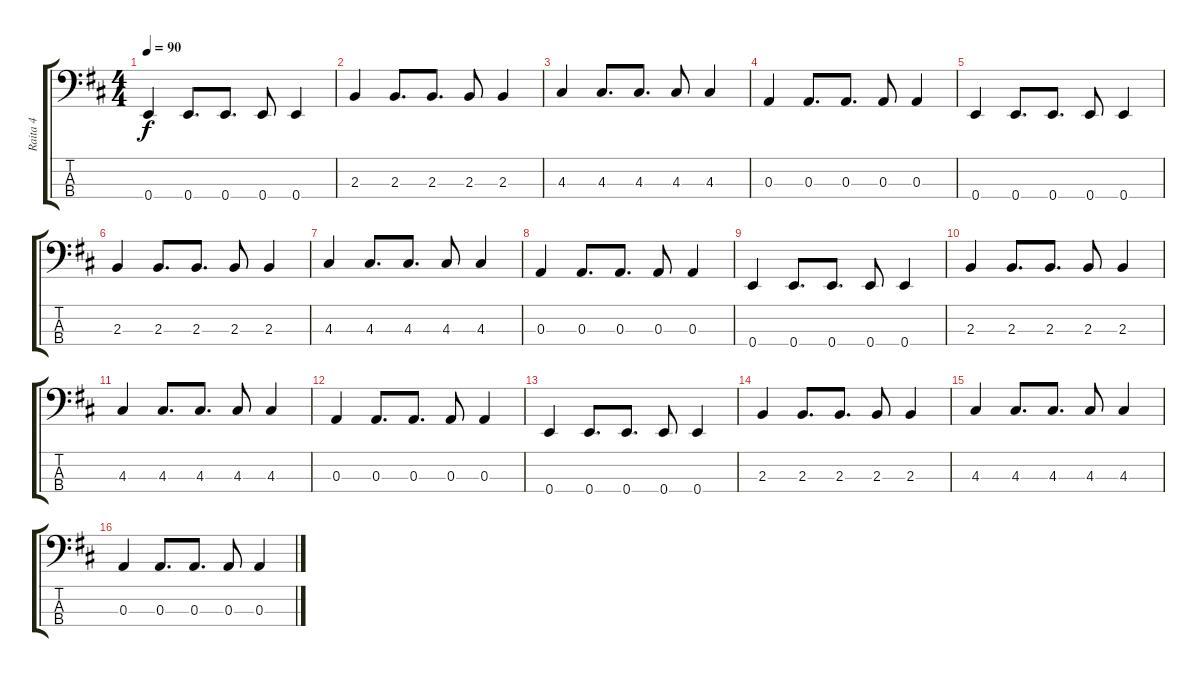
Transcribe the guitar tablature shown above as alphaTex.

\track ("Raita 4" "Raita 4") {instrument electricbassfinger}
\staff {score tabs}
\tuning (G2 D2 A1 E1) {hide}
\ts (4 4)
\tempo 90
\clef f4
\ks d
0.4.4{dy f} 0.4.8{d} 0.4.8{d} 0.4.8 0.4.4 |
2.3.4 2.3.8{d} 2.3.8{d} 2.3.8 2.3.4 |
4.3.4 4.3.8{d} 4.3.8{d} 4.3.8 4.3.4 |
0.3.4 0.3.8{d} 0.3.8{d} 0.3.8 0.3.4 |
0.4.4 0.4.8{d} 0.4.8{d} 0.4.8 0.4.4 |
2.3.4 2.3.8{d} 2.3.8{d} 2.3.8 2.3.4 |
4.3.4 4.3.8{d} 4.3.8{d} 4.3.8 4.3.4 |
0.3.4 0.3.8{d} 0.3.8{d} 0.3.8 0.3.4 |
0.4.4 0.4.8{d} 0.4.8{d} 0.4.8 0.4.4 |
2.3.4 2.3.8{d} 2.3.8{d} 2.3.8 2.3.4 |
4.3.4 4.3.8{d} 4.3.8{d} 4.3.8 4.3.4 |
0.3.4 0.3.8{d} 0.3.8{d} 0.3.8 0.3.4 |
0.4.4 0.4.8{d} 0.4.8{d} 0.4.8 0.4.4 |
2.3.4 2.3.8{d} 2.3.8{d} 2.3.8 2.3.4 |
4.3.4 4.3.8{d} 4.3.8{d} 4.3.8 4.3.4 |
0.3.4 0.3.8{d} 0.3.8{d} 0.3.8 0.3.4
